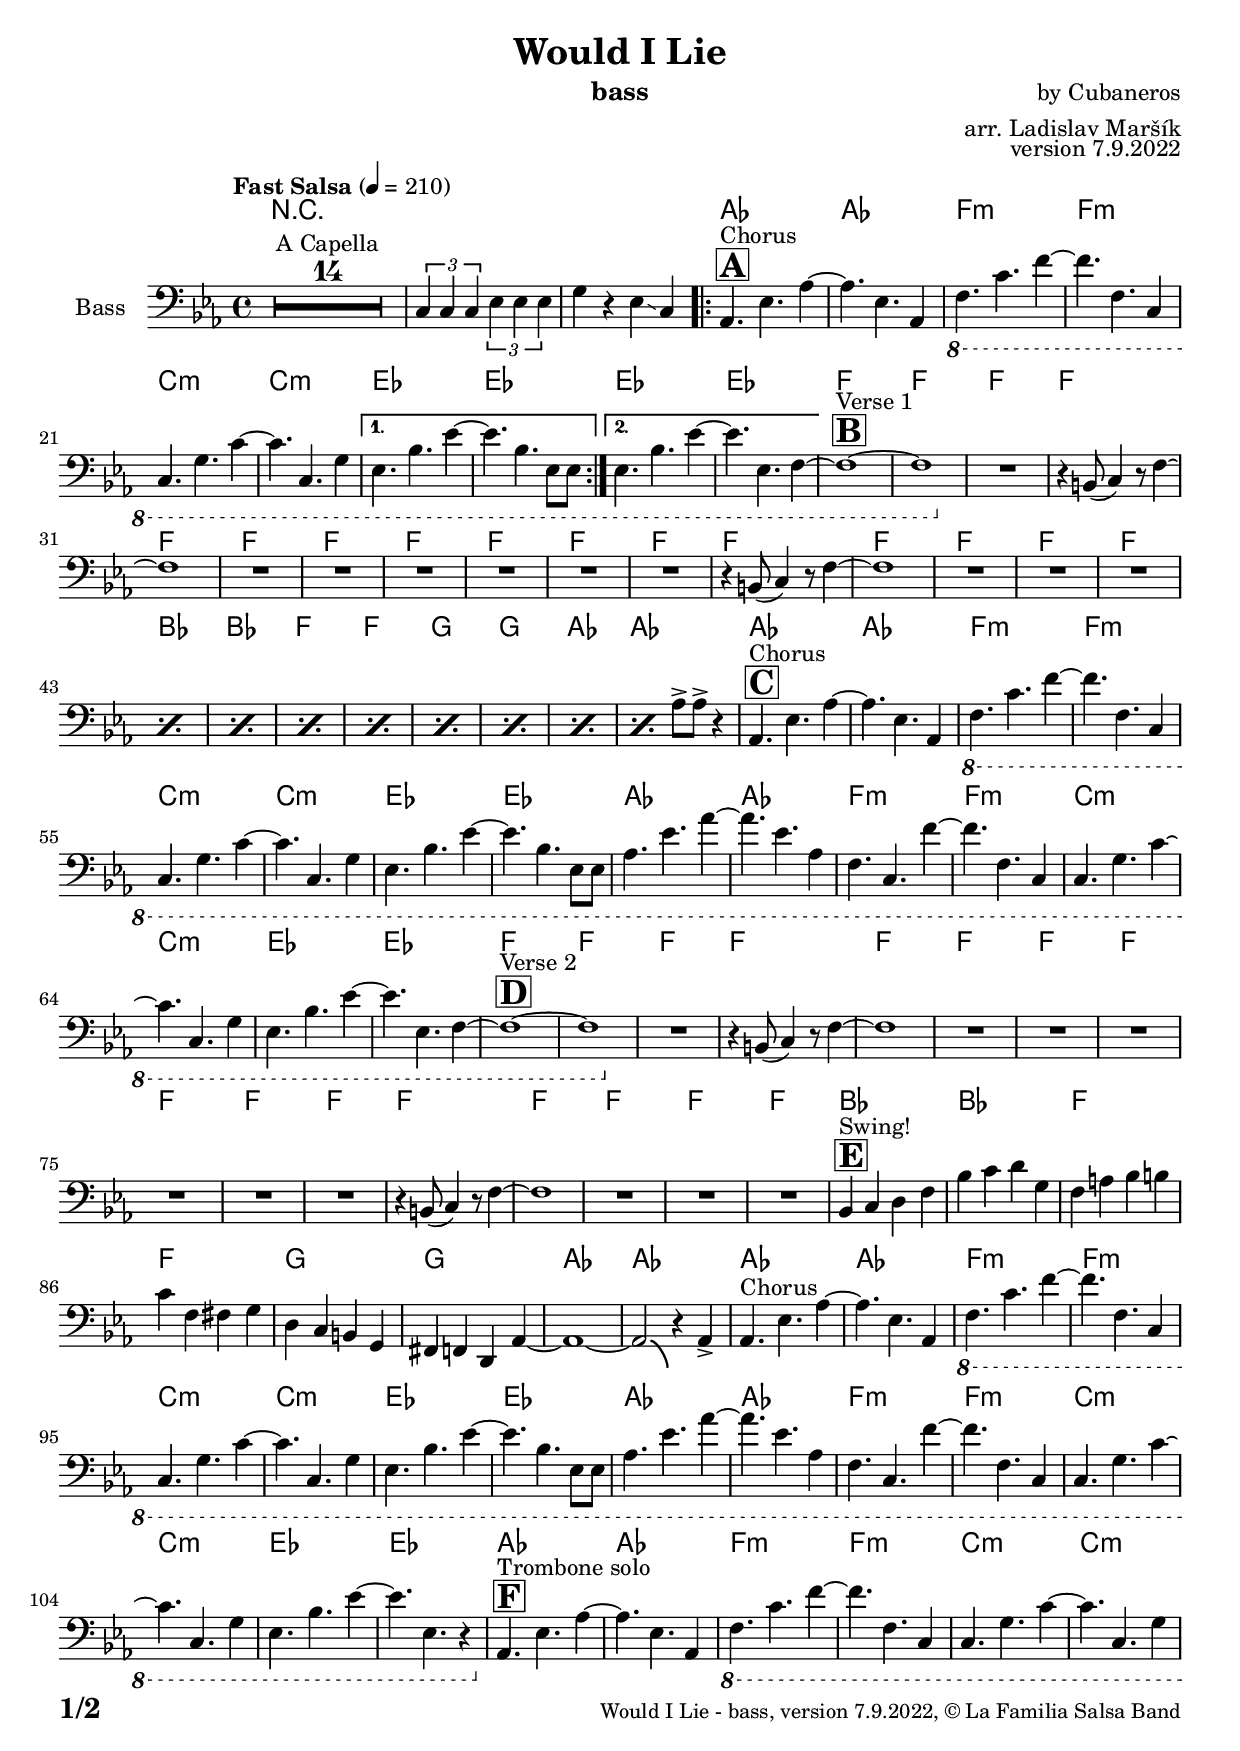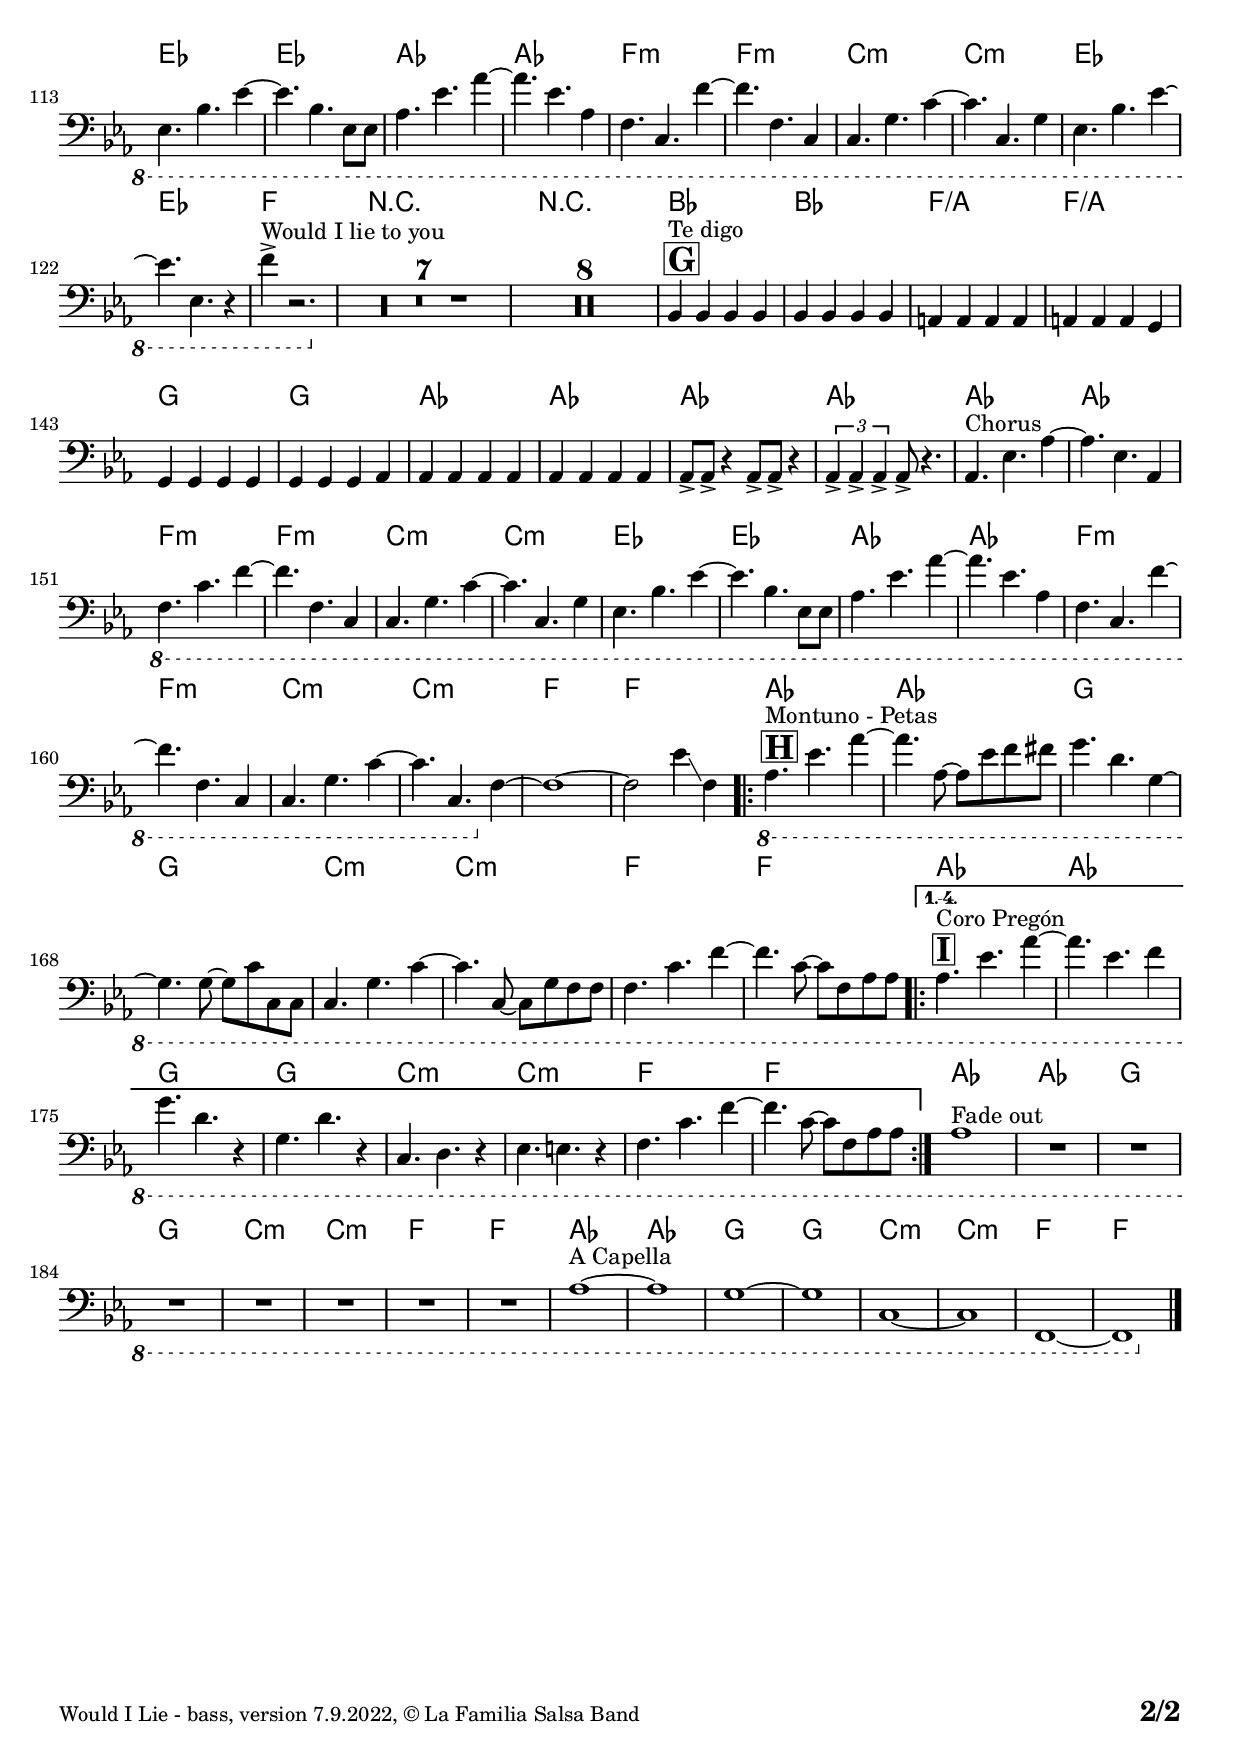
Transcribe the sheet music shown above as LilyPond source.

\version "2.22.2"

% Sheet revision 2022_09

\header {
  title = "Would I Lie"
  instrument = "bass"
  composer = "by Cubaneros"
  arranger = "arr. Ladislav Maršík"
  opus = "version 7.9.2022"
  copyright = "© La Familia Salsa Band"
}


inst =
#(define-music-function
  (string)
  (string?)
  #{ <>^\markup \abs-fontsize #16 \bold \box #string #})

makePercent = #(define-music-function (note) (ly:music?)
                 (make-music 'PercentEvent 'length (ly:music-length note)))

#(define (test-stencil grob text)
   (let* ((orig (ly:grob-original grob))
          (siblings (ly:spanner-broken-into orig)) ; have we been split?
          (refp (ly:grob-system grob))
          (left-bound (ly:spanner-bound grob LEFT))
          (right-bound (ly:spanner-bound grob RIGHT))
          (elts-L (ly:grob-array->list (ly:grob-object left-bound 'elements)))
          (elts-R (ly:grob-array->list (ly:grob-object right-bound 'elements)))
          (break-alignment-L
           (filter
            (lambda (elt) (grob::has-interface elt 'break-alignment-interface))
            elts-L))
          (break-alignment-R
           (filter
            (lambda (elt) (grob::has-interface elt 'break-alignment-interface))
            elts-R))
          (break-alignment-L-ext (ly:grob-extent (car break-alignment-L) refp X))
          (break-alignment-R-ext (ly:grob-extent (car break-alignment-R) refp X))
          (num
           (markup text))
          (num
           (if (or (null? siblings)
                   (eq? grob (car siblings)))
               num
               (make-parenthesize-markup num)))
          (num (grob-interpret-markup grob num))
          (num-stil-ext-X (ly:stencil-extent num X))
          (num-stil-ext-Y (ly:stencil-extent num Y))
          (num (ly:stencil-aligned-to num X CENTER))
          (num
           (ly:stencil-translate-axis
            num
            (+ (interval-length break-alignment-L-ext)
               (* 0.5
                  (- (car break-alignment-R-ext)
                     (cdr break-alignment-L-ext))))
            X))
          (bracket-L
           (markup
            #:path
            0.1 ; line-thickness
            `((moveto 0.5 ,(* 0.5 (interval-length num-stil-ext-Y)))
              (lineto ,(* 0.5
                          (- (car break-alignment-R-ext)
                             (cdr break-alignment-L-ext)
                             (interval-length num-stil-ext-X)))
                      ,(* 0.5 (interval-length num-stil-ext-Y)))
              (closepath)
              (rlineto 0.0
                       ,(if (or (null? siblings) (eq? grob (car siblings)))
                            -1.0 0.0)))))
          (bracket-R
           (markup
            #:path
            0.1
            `((moveto ,(* 0.5
                          (- (car break-alignment-R-ext)
                             (cdr break-alignment-L-ext)
                             (interval-length num-stil-ext-X)))
                      ,(* 0.5 (interval-length num-stil-ext-Y)))
              (lineto 0.5
                      ,(* 0.5 (interval-length num-stil-ext-Y)))
              (closepath)
              (rlineto 0.0
                       ,(if (or (null? siblings) (eq? grob (last siblings)))
                            -1.0 0.0)))))
          (bracket-L (grob-interpret-markup grob bracket-L))
          (bracket-R (grob-interpret-markup grob bracket-R))
          (num (ly:stencil-combine-at-edge num X LEFT bracket-L 0.4))
          (num (ly:stencil-combine-at-edge num X RIGHT bracket-R 0.4)))
     num))

#(define-public (Measure_attached_spanner_engraver context)
   (let ((span '())
         (finished '())
         (event-start '())
         (event-stop '()))
     (make-engraver
      (listeners ((measure-counter-event engraver event)
                  (if (= START (ly:event-property event 'span-direction))
                      (set! event-start event)
                      (set! event-stop event))))
      ((process-music trans)
       (if (ly:stream-event? event-stop)
           (if (null? span)
               (ly:warning "You're trying to end a measure-attached spanner but you haven't started one.")
               (begin (set! finished span)
                 (ly:engraver-announce-end-grob trans finished event-start)
                 (set! span '())
                 (set! event-stop '()))))
       (if (ly:stream-event? event-start)
           (begin (set! span (ly:engraver-make-grob trans 'MeasureCounter event-start))
             (set! event-start '()))))
      ((stop-translation-timestep trans)
       (if (and (ly:spanner? span)
                (null? (ly:spanner-bound span LEFT))
                (moment<=? (ly:context-property context 'measurePosition) ZERO-MOMENT))
           (ly:spanner-set-bound! span LEFT
                                  (ly:context-property context 'currentCommandColumn)))
       (if (and (ly:spanner? finished)
                (moment<=? (ly:context-property context 'measurePosition) ZERO-MOMENT))
           (begin
            (if (null? (ly:spanner-bound finished RIGHT))
                (ly:spanner-set-bound! finished RIGHT
                                       (ly:context-property context 'currentCommandColumn)))
            (set! finished '())
            (set! event-start '())
            (set! event-stop '()))))
      ((finalize trans)
       (if (ly:spanner? finished)
           (begin
            (if (null? (ly:spanner-bound finished RIGHT))
                (set! (ly:spanner-bound finished RIGHT)
                      (ly:context-property context 'currentCommandColumn)))
            (set! finished '())))
       (if (ly:spanner? span)
           (begin
            (ly:warning "I think there's a dangling measure-attached spanner :-(")
            (ly:grob-suicide! span)
            (set! span '())))))))

\layout {
  \context {
    \Staff
    \consists #Measure_attached_spanner_engraver
    \override MeasureCounter.font-encoding = #'latin1
    \override MeasureCounter.font-size = 0
    \override MeasureCounter.outside-staff-padding = 2
    \override MeasureCounter.outside-staff-horizontal-padding = #0
  }
}

repeatBracket = #(define-music-function
                  (parser location N note)
                  (number? ly:music?)
                  #{
                    \override Staff.MeasureCounter.stencil =
                    #(lambda (grob) (test-stencil grob #{ #(string-append(number->string N) "x") #} ))
                    \startMeasureCount
                    \repeat volta #N { $note }
                    \stopMeasureCount
                  #}
                  )

Bass = \new Voice \relative c {
  \set Staff.instrumentName = \markup {
    \center-align { "Bass" }
  }
  \set Staff.midiInstrument = "acoustic bass"
  \set Staff.midiMaximumVolume = #1.5

  \clef bass
  \key c \minor
  \time 4/4
  \tempo "Fast Salsa" 4 = 210
  
  \set Score.skipBars = ##t R1*14 ^\markup { "A Capella" }
  
  \tuplet 3/2 { c4 c c } \tuplet 3/2 { es es es } | 
  g4 r4 es4 \glissando c4 |
  
  \inst "A"
  \repeat volta 2 {
    as4. ^\markup { "Chorus" } es'4. as4 ~ |
    as4. es4. as,4 |
    \ottava #-1
    f4. c'4. f4 ~ |
    f4. f,4. c4 |
    c4. g'4. c4 ~ |
    c4. c,4. g'4 |
  }
  \alternative {{
    es4. bes'4. es4 ~ |
    es4. bes4. es,8 es |
                }{      
                  es4. bes'4. es4 ~ |
                  es4. es,4. f4 ~ |
                }
  }
  
  \inst "B"
  f1 ^\markup { "Verse 1" }  ~ |
  f |
  R1 |
  
  \ottava #0
  r4 b8 ( c4 ) r8 f4 ~ |
  f1 |
  
  \set Score.skipBars = ##t R1*6
  
  r4 b,8 ( c4 ) r8 f4 ~ |
  f1 |
  \set Score.skipBars = ##t R1*3
  \repeat percent 7 { \makePercent s1 }
  \makePercent s2 as8 -> as -> r4 |
  
  \inst "C"
  as,4. ^\markup { "Chorus" } es'4. as4 ~ |
  as4. es4. as,4 |
  \ottava #-1
  f4. c'4. f4 ~ |
  f4. f,4. c4 |
  c4. g'4. c4 ~ |
  c4. c,4. g'4 |
  es4. bes'4. es4 ~ |
  es4. bes4. es,8 es |
  
  as4. es'4. as4 ~ |
  as4. es4. as,4 |
  f4. c4. f'4 ~ |
  f4. f,4. c4 |
  c4. g'4. c4 ~ |
  c4. c,4. g'4 |
  es4. bes'4. es4 ~ |
  es4. es,4. f4 ~ |
  
  \inst "D"
  f1 ^\markup { "Verse 2" }  ~ |
  f |
  R1 |
  
  \ottava #0
  r4 b8 ( c4 ) r8 f4 ~ |
  f1 |
  
  \set Score.skipBars = ##t R1*6
  
  r4 b,8 ( c4 ) r8 f4 ~ |
  f1 |  
  \set Score.skipBars = ##t R1*3
  
  \inst "E"
  bes,4 ^\markup { "Swing!" } c d f |
  bes c d g, |
  f a bes b | \break
  c f, fis g |
  d c b g |
  fis f d as' ~ |
  as1 ~ |
  as2 \bendAfter #-5 r4 as \accent |
  
  as4. ^\markup { "Chorus" } es'4. as4 ~ |
  as4. es4. as,4 |
  \ottava #-1
  f4. c'4. f4 ~ |
  f4. f,4. c4 |
  c4. g'4. c4 ~ |
  c4. c,4. g'4 |
  es4. bes'4. es4 ~ |
  es4. bes4. es,8 es |
  
  as4. es'4. as4 ~ |
  as4. es4. as,4 |
  f4. c4. f'4 ~ |
  f4. f,4. c4 |
  c4. g'4. c4 ~ |
  c4. c,4. g'4 |
  es4. bes'4. es4 ~ |
  es4. es,4. r4 |
  
  \inst "F"
  \ottava #0
  as4. ^\markup { "Trombone solo" } es'4. as4 ~ |
  as4. es4. as,4 |
  \ottava #-1
  f4. c'4. f4 ~ |
  f4. f,4. c4 |
  c4. g'4. c4 ~ |
  c4. c,4. g'4 |
  es4. bes'4. es4 ~ |
  es4. bes4. es,8 es |
  
  as4. es'4. as4 ~ |
  as4. es4. as,4 |
  f4. c4. f'4 ~ |
  f4. f,4. c4 |
  c4. g'4. c4 ~ |
  c4. c,4. g'4 |
  es4. bes'4. es4 ~ |
  es4. es,4. r4 |
  f'4 ^\markup { "Would I lie to you" } -> r2. |
  \ottava #0
  
  \set Score.skipBars = ##t R1*15
  
  \inst "G"
  s1*0 ^\markup { "Te digo" }
  bes,4 bes bes bes | bes4 bes bes bes |
  a a a a | a a a g |
  g g g g | g g g as |
  as as as as | as as as as
  
  as8 -> as -> r4 as8 -> as -> r4 |
  \tuplet 3/2 { as4 -> as -> as -> } as8 -> r4. |
  
  \ottava #0
  as4. ^\markup { "Chorus" } es'4. as4 ~ |
  as4. es4. as,4 |
  \ottava #-1
  f4. c'4. f4 ~ |
  f4. f,4. c4 |
  c4. g'4. c4 ~ |
  c4. c,4. g'4 |
  es4. bes'4. es4 ~ |
  es4. bes4. es,8 es |
  
  as4. es'4. as4 ~ |
  as4. es4. as,4 |
  f4. c4. f'4 ~ |
  f4. f,4. c4 |
  c4. g'4. c4 ~ |
  c4. c,4. \ottava #0 f'4 ~ |
  f1 ~ |
  f2 es'4 \glissando f, |
  
  \inst "H"
  \ottava #-1
  as,4. ^\markup { "Montuno - Petas" } es'4. as4 ~ |
  as4. as,8 ~ as es' f fis |
  g4. d4. g,4 ~ |
  g4. g8 ~ g c c, c |
  c4. g'4. c4 ~ |
  c4. c,8 ~ c g' f f |
  f4. c'4. f4 ~ |
  f4. c8 ~ c f, as as |
  
  \inst "I"
  as4. ^\markup { "Coro Pregón" } es'4. as4 ~ |
  as4. es4. f4 |
  g4. d4. r4 |
  g,4. d'4. r4 |
  c,4. d4. r4 |
  es4. e4. r4 |
  f4. c'4. f4 ~ |
  f4. c8 ~ c f, as as |
  
  as1 ^\markup { "Fade out" } |
  R1 |
  R1 |
  R1 |
  R1 |
  R1 |
  R1 |
  R1 |
  
  as1 ^\markup { "A Capella" }  ~ |
  as1 |
  g1 ~ |
  g1 |
  c,1 ~ |
  c1 |
  f,1 ~ |
  f1 |
  
  \label #'lastPage
  \bar "|."  
}

Chords = \chords {
  R1*16
  \repeat volta 2 {
    as1 | as | f:m | f:m |
    c:m | c:m
  }
  \alternative {
    {
      es | es
    }
    {      
      es | es
    }
  }
  
  f | f | f | f |
  f | f | f | f |
  f | f | f | f |
  f | f | f | f |
  bes | bes | f | f |
  g | g | as | as |
  
  as | as | f:m | f:m |
  c:m | c:m | es | es |
  as | as | f:m | f:m |
  c:m | c:m | es | es |
  
  f | f | f | f |
  f | f | f | f |
  f | f | f | f |
  f | f | f | f |
  bes | bes | f | f |
  g | g | as | as |
  
  as | as | f:m | f:m |
  c:m | c:m | es | es |
  as | as | f:m | f:m |
  c:m | c:m | es | es |
  
  as | as | f:m | f:m |
  c:m | c:m | es | es |
  as | as | f:m | f:m |
  c:m | c:m | es | es |
  
  f | r1*7 | r1*8
  
  bes1 | bes | f/a | f/a |
  g | g | as | as |
  as | as |
  
  as | as | f:m | f:m |
  c:m | c:m | es | es |
  as | as | f:m | f:m |
  c:m | c:m | f | f |
  
  \set Score.repeatCommands = #(list(list 'volta) 'start-repeat)
  as | as | g | g |
  c:m | c:m | f | f |
  \set Score.repeatCommands = #'((volta #f) end-repeat)
  
  \set Score.repeatCommands = #(list(list 'volta "1.-4.") 'start-repeat)
  as | as | g | g |
  c:m | c:m | f | f |  
  \set Score.repeatCommands = #'((volta #f) end-repeat)
  
  as | as | g | g |
  c:m | c:m | f | f |
  as | as | g | g |
  c:m | c:m | f | f |
}

\score {
  <<
    \Chords
    \compressMMRests \new Staff \with {
      \consists "Volta_engraver"
    }
    {
      \Bass
    }
  >>
  \layout {
    \context {
      \Score
      \remove "Volta_engraver"
    }
  }
}

\paper {
  system-system-spacing =
  #'((basic-distance . 15)
     (minimum-distance . 10)
     (padding . 1)
     (stretchability . 60))
  between-system-padding = #2
  bottom-margin = 5\mm

  print-page-number = ##t
  print-first-page-number = ##t
  oddHeaderMarkup = \markup \fill-line { " " }
  evenHeaderMarkup = \markup \fill-line { " " }
  oddFooterMarkup = \markup {
    \fill-line {
      \bold \fontsize #2
      \on-the-fly #print-page-number-check-first
      \concat { \fromproperty #'page:page-number-string "/" \page-ref #'lastPage "0" "?" }

      \fontsize #-1
      \concat { \fromproperty #'header:title " - " \fromproperty #'header:instrument ", " \fromproperty #'header:opus ", " \fromproperty #'header:copyright }
    }
  }
  evenFooterMarkup = \markup {
    \fill-line {
      \fontsize #-1
      \concat { \fromproperty #'header:title " - " \fromproperty #'header:instrument ", " \fromproperty #'header:opus ", " \fromproperty #'header:copyright }

      \bold \fontsize #2
      \on-the-fly #print-page-number-check-first
      \concat { \fromproperty #'page:page-number-string "/" \page-ref #'lastPage "0" "?" }
    }
  }
}